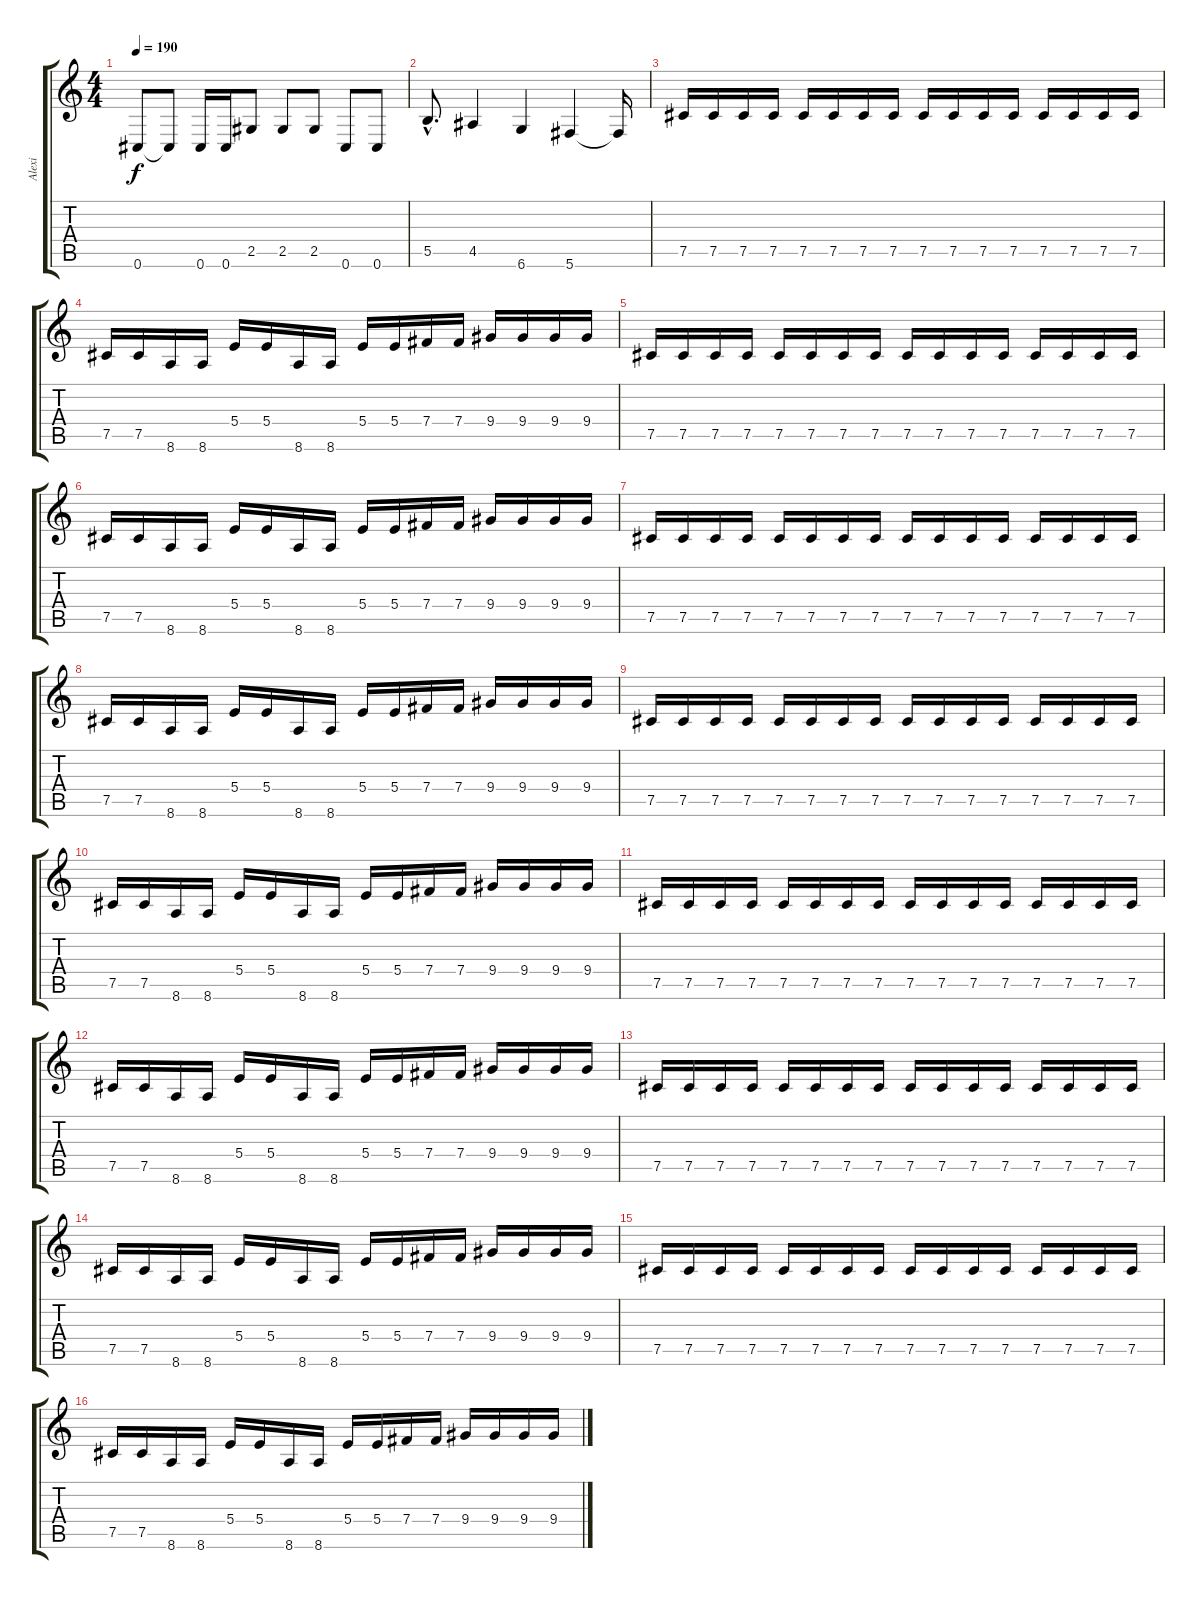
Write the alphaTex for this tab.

\track ("Alexi" "Alexi") {instrument distortionguitar}
\staff {score tabs}
\tuning (Db4 Ab3 E3 B2 Gb2 Db2) {hide}
\ts (4 4)
\tempo 190
\clef g2
\ks c
0.6.8{dy f} 0.6{t}.8 0.6.16 0.6.16 2.5.8 2.5.8 2.5.8 0.6.8 0.6.8 |
5.5{hac}.8{d} 4.5.4 6.6.4 5.6.4 5.6{t}.16 |
7.5.16 7.5.16 7.5.16 7.5.16 7.5.16 7.5.16 7.5.16 7.5.16 7.5.16 7.5.16 7.5.16 7.5.16 7.5.16 7.5.16 7.5.16 7.5.16 |
7.5.16 7.5.16 8.6.16 8.6.16 5.4.16 5.4.16 8.6.16 8.6.16 5.4.16 5.4.16 7.4.16 7.4.16 9.4.16 9.4.16 9.4.16 9.4.16 |
7.5.16 7.5.16 7.5.16 7.5.16 7.5.16 7.5.16 7.5.16 7.5.16 7.5.16 7.5.16 7.5.16 7.5.16 7.5.16 7.5.16 7.5.16 7.5.16 |
7.5.16 7.5.16 8.6.16 8.6.16 5.4.16 5.4.16 8.6.16 8.6.16 5.4.16 5.4.16 7.4.16 7.4.16 9.4.16 9.4.16 9.4.16 9.4.16 |
7.5.16 7.5.16 7.5.16 7.5.16 7.5.16 7.5.16 7.5.16 7.5.16 7.5.16 7.5.16 7.5.16 7.5.16 7.5.16 7.5.16 7.5.16 7.5.16 |
7.5.16 7.5.16 8.6.16 8.6.16 5.4.16 5.4.16 8.6.16 8.6.16 5.4.16 5.4.16 7.4.16 7.4.16 9.4.16 9.4.16 9.4.16 9.4.16 |
7.5.16 7.5.16 7.5.16 7.5.16 7.5.16 7.5.16 7.5.16 7.5.16 7.5.16 7.5.16 7.5.16 7.5.16 7.5.16 7.5.16 7.5.16 7.5.16 |
7.5.16 7.5.16 8.6.16 8.6.16 5.4.16 5.4.16 8.6.16 8.6.16 5.4.16 5.4.16 7.4.16 7.4.16 9.4.16 9.4.16 9.4.16 9.4.16 |
7.5.16 7.5.16 7.5.16 7.5.16 7.5.16 7.5.16 7.5.16 7.5.16 7.5.16 7.5.16 7.5.16 7.5.16 7.5.16 7.5.16 7.5.16 7.5.16 |
7.5.16 7.5.16 8.6.16 8.6.16 5.4.16 5.4.16 8.6.16 8.6.16 5.4.16 5.4.16 7.4.16 7.4.16 9.4.16 9.4.16 9.4.16 9.4.16 |
7.5.16 7.5.16 7.5.16 7.5.16 7.5.16 7.5.16 7.5.16 7.5.16 7.5.16 7.5.16 7.5.16 7.5.16 7.5.16 7.5.16 7.5.16 7.5.16 |
7.5.16 7.5.16 8.6.16 8.6.16 5.4.16 5.4.16 8.6.16 8.6.16 5.4.16 5.4.16 7.4.16 7.4.16 9.4.16 9.4.16 9.4.16 9.4.16 |
7.5.16 7.5.16 7.5.16 7.5.16 7.5.16 7.5.16 7.5.16 7.5.16 7.5.16 7.5.16 7.5.16 7.5.16 7.5.16 7.5.16 7.5.16 7.5.16 |
7.5.16 7.5.16 8.6.16 8.6.16 5.4.16 5.4.16 8.6.16 8.6.16 5.4.16 5.4.16 7.4.16 7.4.16 9.4.16 9.4.16 9.4.16 9.4.16
